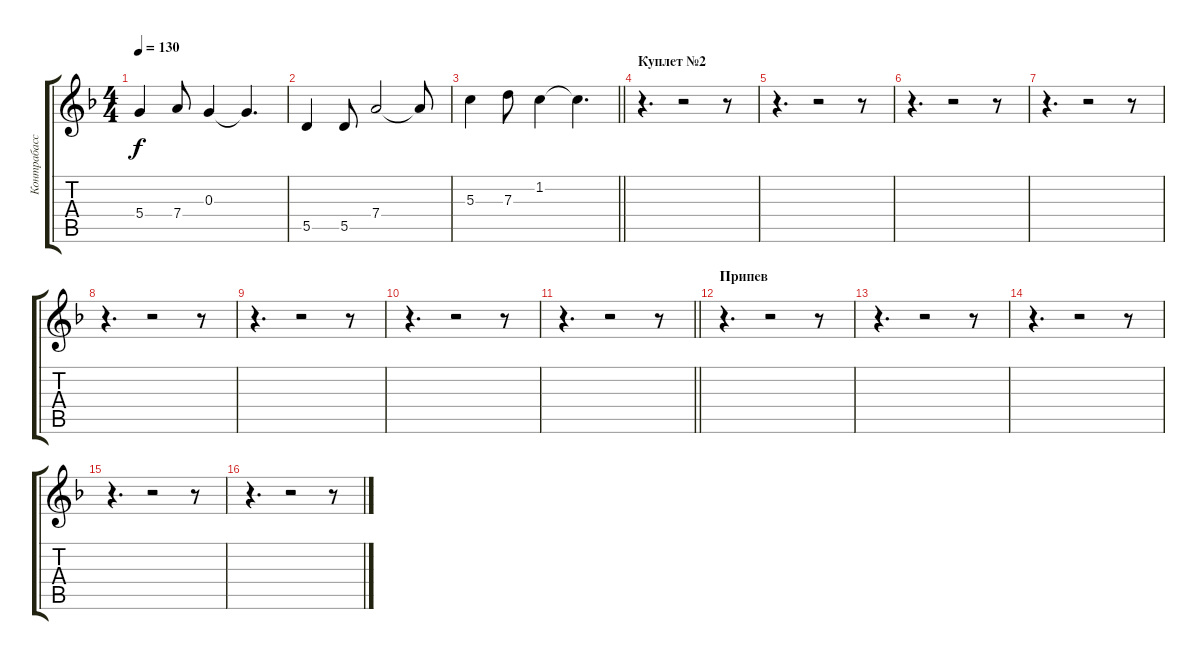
\track ("Контрабасс" "Контрабасс") {instrument contrabass}
\staff {score tabs}
\tuning (E4 B3 G3 D3 A2 E2) {hide}
\ts (4 4)
\tempo 130
\clef g2
\ks f
5.4.4{dy f} 7.4.8 0.3.4 0.3{t}.4{d} |
5.5.4 5.5.8 7.4.2 7.4{t}.8 |
\barLineRight lightlight
5.3.4 7.3.8 1.2.4 1.2{t}.4{d} |
\section ("" "Куплет №2")
r.4{d} r.2 r.8 |
r.4{d} r.2 r.8 |
r.4{d} r.2 r.8 |
r.4{d} r.2 r.8 |
r.4{d} r.2 r.8 |
r.4{d} r.2 r.8 |
r.4{d} r.2 r.8 |
\barLineRight lightlight
r.4{d} r.2 r.8 |
\section ("" "Припев")
r.4{d} r.2 r.8 |
r.4{d} r.2 r.8 |
r.4{d} r.2 r.8 |
r.4{d} r.2 r.8 |
r.4{d} r.2 r.8
